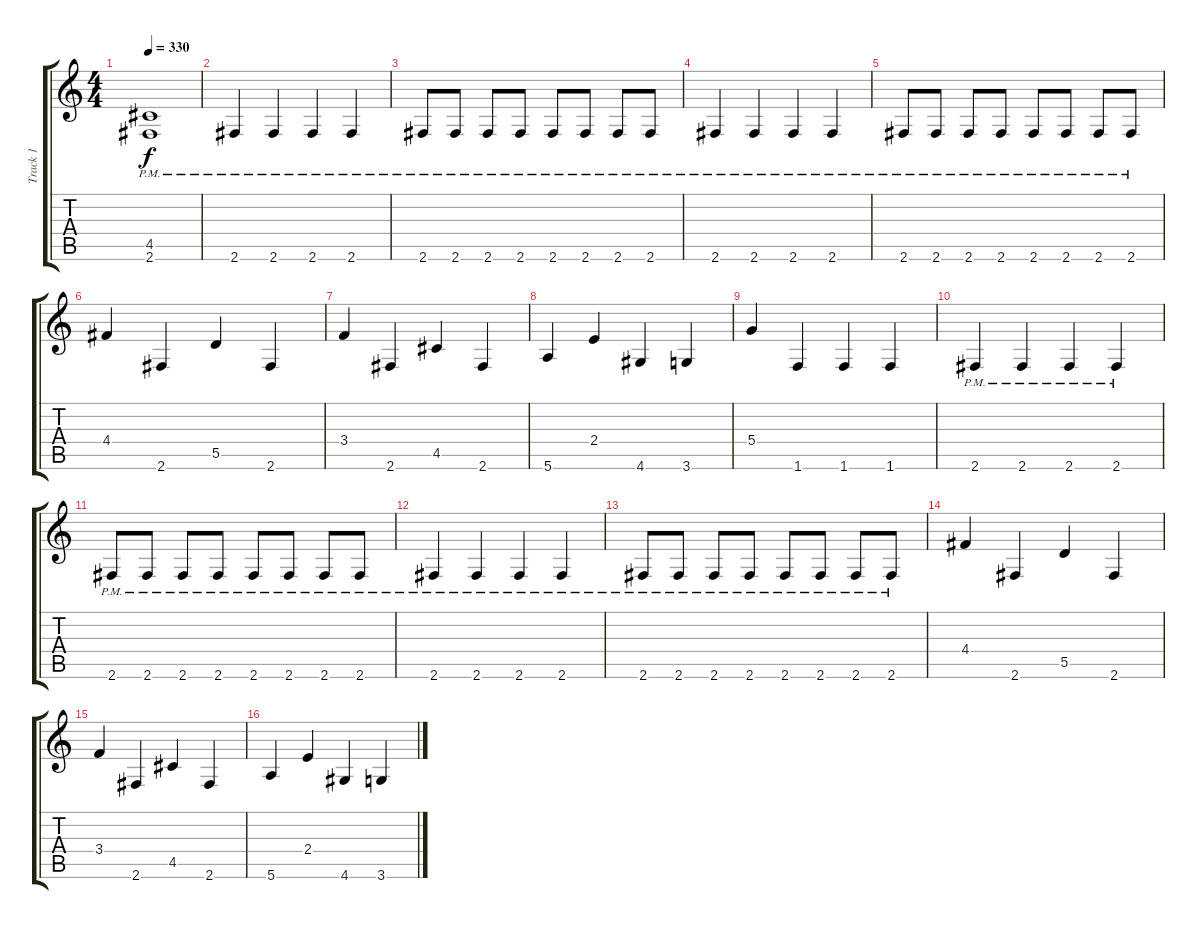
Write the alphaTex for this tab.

\track ("Track 1" "Track 1") {instrument overdrivenguitar}
\staff {score tabs}
\tuning (E4 B3 G3 D3 A2 E2) {hide}
\ts (4 4)
\tempo 330
\clef g2
\ks c
(4.5{pm} 2.6{pm}).1{dy f} |
2.6{pm}.4 2.6{pm}.4 2.6{pm}.4 2.6{pm}.4 |
2.6{pm}.8 2.6{pm}.8 2.6{pm}.8 2.6{pm}.8 2.6{pm}.8 2.6{pm}.8 2.6{pm}.8 2.6{pm}.8 |
2.6{pm}.4 2.6{pm}.4 2.6{pm}.4 2.6{pm}.4 |
2.6{pm}.8 2.6{pm}.8 2.6{pm}.8 2.6{pm}.8 2.6{pm}.8 2.6{pm}.8 2.6{pm}.8 2.6{pm}.8 |
4.4.4 2.6.4 5.5.4 2.6.4 |
3.4.4 2.6.4 4.5.4 2.6.4 |
5.6.4 2.4.4 4.6.4 3.6.4 |
5.4.4 1.6.4 1.6.4 1.6.4 |
2.6{pm}.4 2.6{pm}.4 2.6{pm}.4 2.6{pm}.4 |
2.6{pm}.8 2.6{pm}.8 2.6{pm}.8 2.6{pm}.8 2.6{pm}.8 2.6{pm}.8 2.6{pm}.8 2.6{pm}.8 |
2.6{pm}.4 2.6{pm}.4 2.6{pm}.4 2.6{pm}.4 |
2.6{pm}.8 2.6{pm}.8 2.6{pm}.8 2.6{pm}.8 2.6{pm}.8 2.6{pm}.8 2.6{pm}.8 2.6{pm}.8 |
4.4.4 2.6.4 5.5.4 2.6.4 |
3.4.4 2.6.4 4.5.4 2.6.4 |
5.6.4 2.4.4 4.6.4 3.6.4
